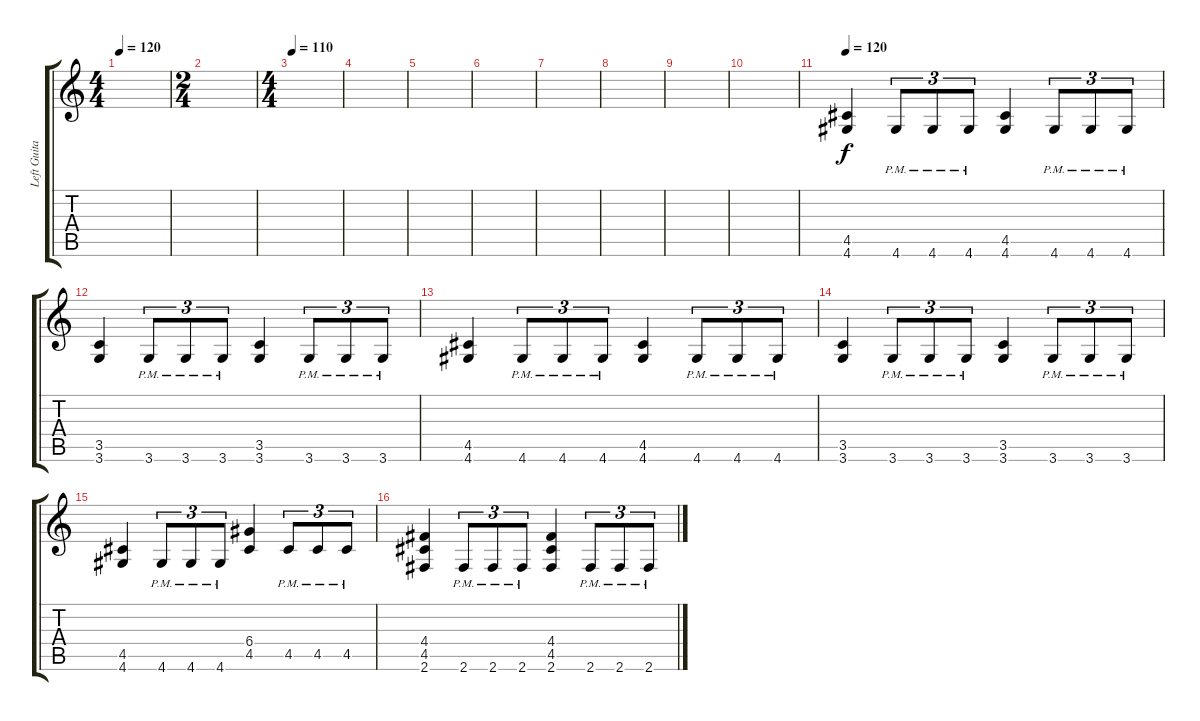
\track ("Left Guitar" "Left Guita") {instrument overdrivenguitar}
\staff {score tabs}
\tuning (E4 B3 G3 D3 A2 E2) {hide}
\ts (4 4)
\tempo 120
\clef g2
\ks c
|
\ts (2 4)
|
\ts (4 4)
\tempo 110
|
|
|
|
|
|
|
|
\tempo 120
(4.5 4.6).4 4.6{pm}.8{tu (3 2)} 4.6{pm}.8{tu (3 2)} 4.6{pm}.8{tu (3 2)} (4.5 4.6).4 4.6{pm}.8{tu (3 2)} 4.6{pm}.8{tu (3 2)} 4.6{pm}.8{tu (3 2)} |
(3.5 3.6).4 3.6{pm}.8{tu (3 2)} 3.6{pm}.8{tu (3 2)} 3.6{pm}.8{tu (3 2)} (3.5 3.6).4 3.6{pm}.8{tu (3 2)} 3.6{pm}.8{tu (3 2)} 3.6{pm}.8{tu (3 2)} |
(4.5 4.6).4 4.6{pm}.8{tu (3 2)} 4.6{pm}.8{tu (3 2)} 4.6{pm}.8{tu (3 2)} (4.5 4.6).4 4.6{pm}.8{tu (3 2)} 4.6{pm}.8{tu (3 2)} 4.6{pm}.8{tu (3 2)} |
(3.5 3.6).4 3.6{pm}.8{tu (3 2)} 3.6{pm}.8{tu (3 2)} 3.6{pm}.8{tu (3 2)} (3.5 3.6).4 3.6{pm}.8{tu (3 2)} 3.6{pm}.8{tu (3 2)} 3.6{pm}.8{tu (3 2)} |
(4.5 4.6).4 4.6{pm}.8{tu (3 2)} 4.6{pm}.8{tu (3 2)} 4.6{pm}.8{tu (3 2)} (6.4 4.5).4 4.5{pm}.8{tu (3 2)} 4.5{pm}.8{tu (3 2)} 4.5{pm}.8{tu (3 2)} |
(4.4 4.5 2.6).4 2.6{pm}.8{tu (3 2)} 2.6{pm}.8{tu (3 2)} 2.6{pm}.8{tu (3 2)} (4.4 4.5 2.6).4 2.6{pm}.8{tu (3 2)} 2.6{pm}.8{tu (3 2)} 2.6{pm}.8{tu (3 2)}
